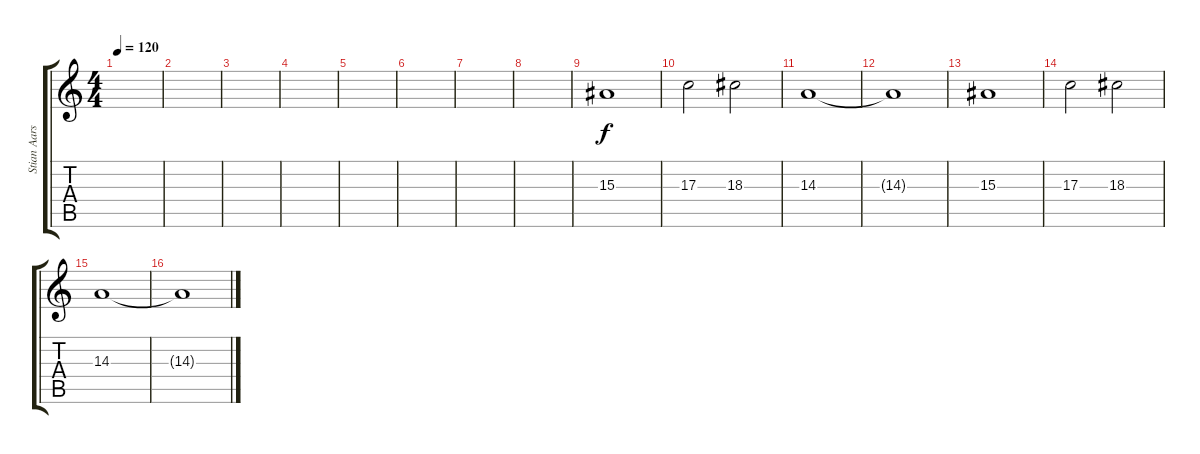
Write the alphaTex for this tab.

\track ("Stian Aarstad" "Stian Aars") {instrument bassoon}
\staff {score tabs}
\tuning (E4 B3 G3 D3 A2 E2) {hide}
\ts (4 4)
\tempo 120
\clef g2
\ks c
|
|
|
|
|
|
|
|
15.3.1 |
17.3.2 18.3.2 |
14.3.1 |
14.3{t}.1 |
15.3.1 |
17.3.2 18.3.2 |
14.3.1 |
14.3{t}.1
